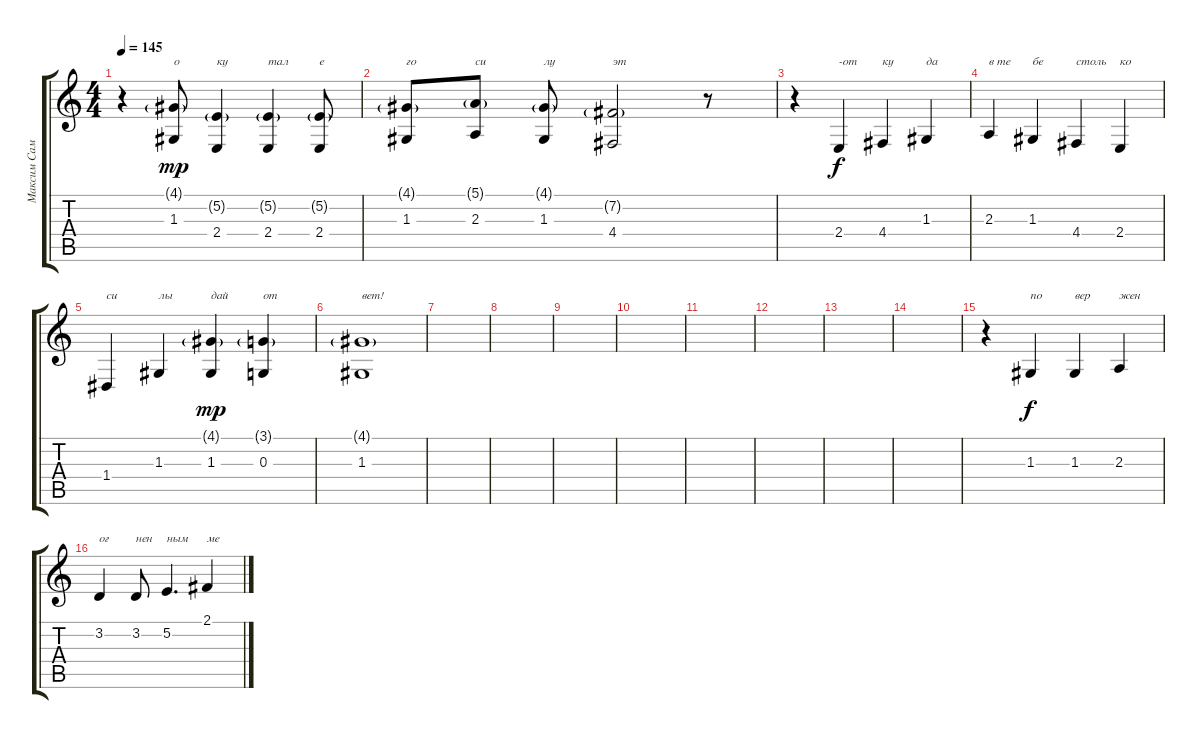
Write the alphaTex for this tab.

\track ("Максим Самосват" "Максим Сам") {instrument bassoon}
\staff {score tabs}
\tuning (E4 B3 G3 D3 A2 E2) {hide}
\ts (4 4)
\tempo 145
\clef g2
\ks c
r.4{dy mp} (4.1{g} 1.3).8{txt "о"} (5.2{g} 2.4).4{txt "ку"} (5.2{g} 2.4).4{txt "тал"} (5.2{g} 2.4).8{txt "е"} |
(4.1{g} 1.3).8{txt "го"} (5.1{g} 2.3).8{txt "си"} (4.1{g} 1.3).8{txt "лу"} (7.2{g} 4.4).2{txt "эт"} r.8 |
r.4 2.4.4{txt "-от" dy f} 4.4.4{txt "ку"} 1.3.4{txt "да"} |
2.3.4{txt "в те"} 1.3.4{txt "бе"} 4.4.4{txt "столь"} 2.4.4{txt "ко"} |
1.4.4{txt "си"} 1.3.4{txt "лы"} (4.1{g} 1.3).4{txt "дай" dy mp} (3.1{g} 0.3).4{txt "от"} |
(4.1{g} 1.3).1{txt "вет!"} |
|
|
|
|
|
|
|
|
r.4 1.3.4{txt "по" dy f} 1.3.4{txt "вер"} 2.3.4{txt "жен"} |
3.2.4{txt "ог"} 3.2.8{txt "нен"} 5.2.4{d txt "ным"} 2.1.4{txt "ме"}
